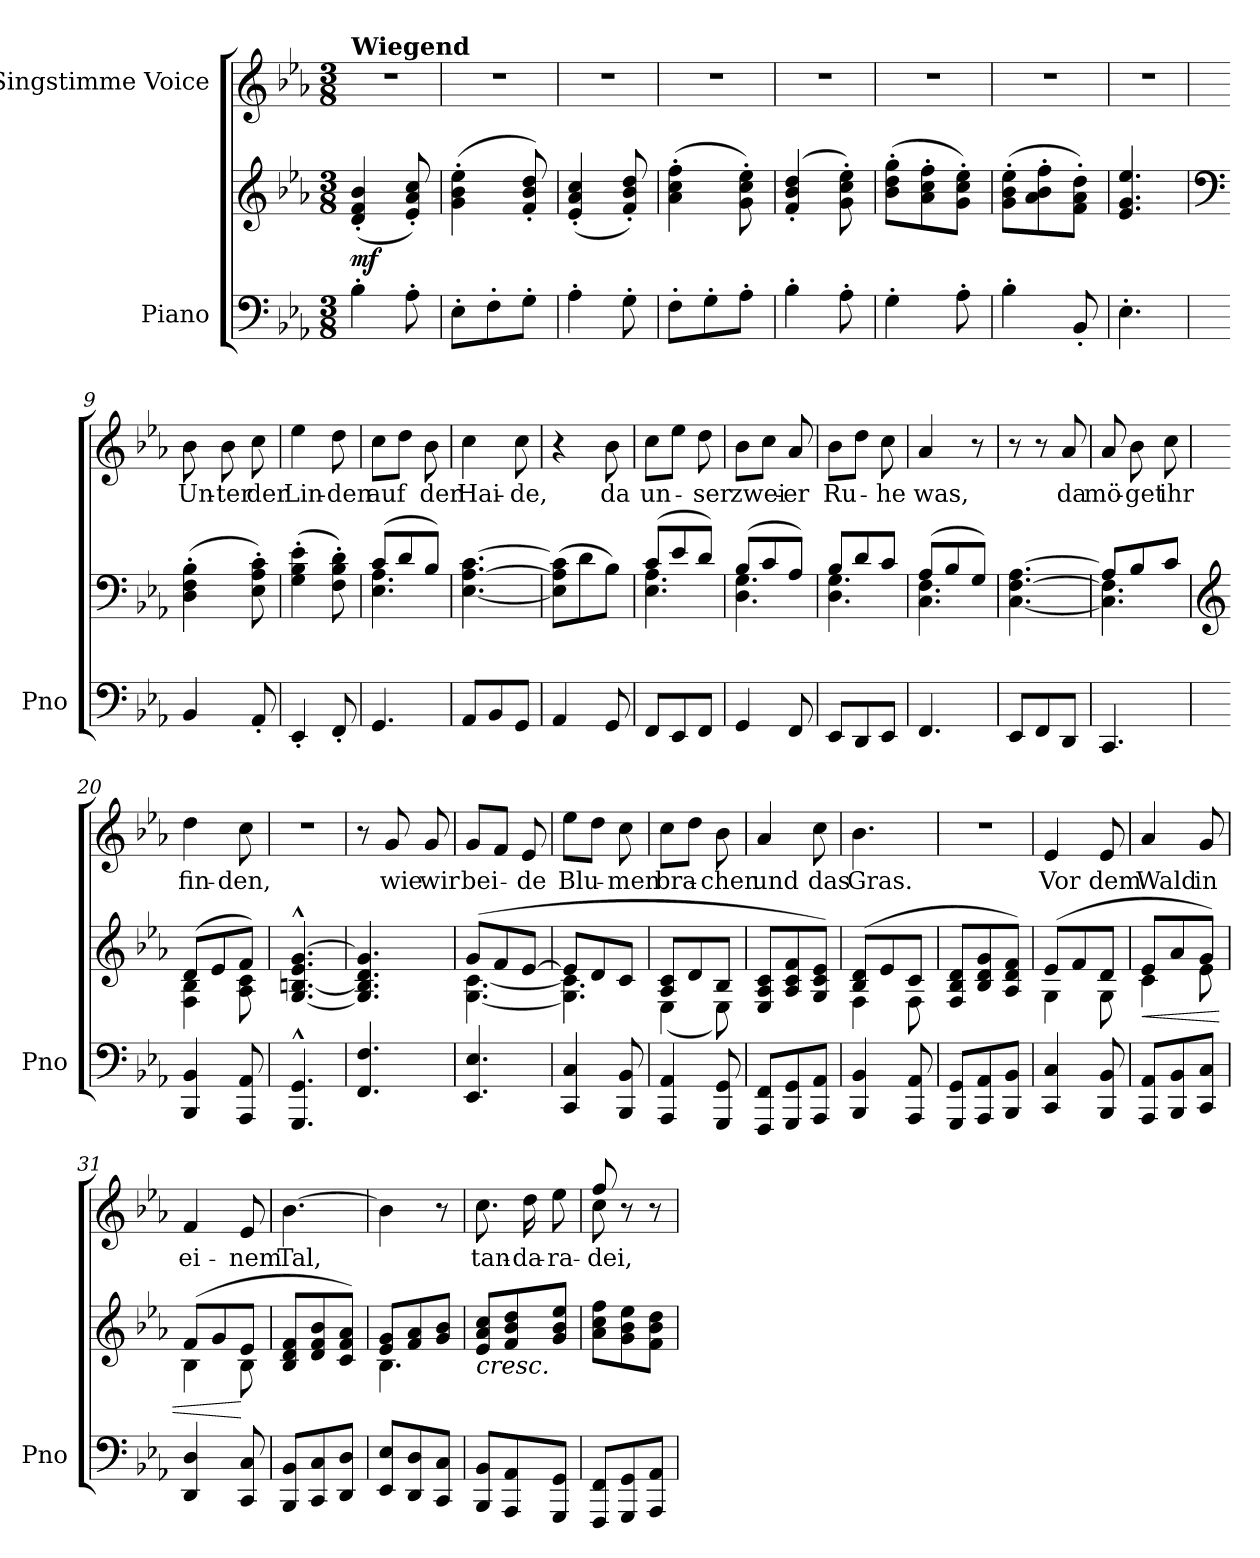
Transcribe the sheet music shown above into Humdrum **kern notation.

**kern	**kern	**dynam	**kern	**text
*part2	*part2	*part2	*part1	*part1
*staff3	*staff2	*staff2/3	*staff1	*staff1
*I"Piano	*	*	*I"Singstimme Voice	*
*I'Pno	*	*	*	*
*clefF4	*clefG2	*	*clefG2	*
*k[b-e-a-]	*k[b-e-a-]	*	*k[b-e-a-]	*
*M3/8	*M3/8	*	*M3/8	*
=1	=1	=1	=1	=1
!	!	!	!LO:TX:a:B:t=Wiegend	!
!	!	!LO:DY:b	!	!
4B-'\	(4d/' 4f/' 4b-/'	mf	4.r	.
8A-'\	8e-/' 8a-/' 8cc/')	.	.	.
=2	=2	=2	=2	=2
8E-'\L	(4g\' 4b-\' 4ee-\'	.	4.r	.
8F'\	.	.	.	.
8G'\J	8f/' 8b-/' 8dd/')	.	.	.
=3	=3	=3	=3	=3
4A-'\	(4e-/' 4a-/' 4cc/'	.	4.r	.
8G'\	8f/' 8b-/' 8dd/')	.	.	.
=4	=4	=4	=4	=4
8F'\L	(4a-\' 4cc\' 4ff\'	.	4.r	.
8G'\	.	.	.	.
8A-'\J	8g\' 8cc\' 8ee-\')	.	.	.
=5	=5	=5	=5	=5
4B-'\	(4f/' 4b-/' 4dd/'	.	4.r	.
8A-'\	8g\' 8cc\' 8ee-\')	.	.	.
=6	=6	=6	=6	=6
4G'\	(8b-\' 8dd\' 8gg\'L	.	4.r	.
.	8a-\' 8cc\' 8ff\'	.	.	.
8A-'\	8g\' 8cc\' 8ee-\'J)	.	.	.
=7	=7	=7	=7	=7
4B-'\	(8g\' 8b-\' 8ee-\'L	.	4.r	.
.	8a-\' 8b-\' 8ff\'	.	.	.
8BB-'/	8f\' 8a-\' 8dd\'J)	.	.	.
=8	=8	=8	=8	=8
4.E-'\	4.e-/ 4.g/ 4.ee-/	.	4.r	.
!!LO:LB:g=z
=9	=9	=9	=9	=9
*	*clefF4	*	*	*
!	!	!	!	!LO:LY:b
4BB-/	(4D\' 4F\' 4B-\'	.	8b-\	Un-
!	!	!	!	!LO:LY:b
.	.	.	8b-\	-ter
!	!	!	!	!LO:LY:b
8AA-'/	8E-\' 8A-\' 8c\')	.	8cc\	der
=10	=10	=10	=10	=10
!	!	!	!	!LO:LY:b
4EE-'/	(4G\' 4B-\' 4e-\'	.	4ee-\	Lin-
!	!	!	!	!LO:LY:b
8FF'/	8F\' 8B-\' 8d\')	.	8dd\	-den
=11	=11	=11	=11	=11
*	*^	*	*	*
!	!	!	!	!	!LO:LY:b
4.GG/	(8c/L	4.E-\ 4.A-\	.	8cc\L	auf
.	8d/	.	.	8dd\J	.
!	!	!	!	!	!LO:LY:b
.	8B-/J)	.	.	8b-\	der
*	*v	*v	*	*	*
=12	=12	=12	=12	=12
!	!	!	!	!LO:LY:b
8AA-/L	[4.E-\ [<4.A-\ [4.c\	.	4cc\	Hai-
8BB-/	.	.	.	.
!	!	!	!	!LO:LY:b
8GG/J	.	.	8cc\	-de,
=13	=13	=13	=13	=13
4AA-/	(8E-\] 8A-\] 8c\]L	.	4r	.
.	8d\	.	.	.
!	!	!	!	!LO:LY:b
8GG/	8B-\J)	.	8b-\	da
=14	=14	=14	=14	=14
*	*^	*	*	*
!	!	!	!	!	!LO:LY:b
8FF/L	(8c/L	4.E-\ 4.A-\	.	8cc\L	un-
8EE-/	8e-/	.	.	8ee-\J	.
!	!	!	!	!	!LO:LY:b
8FF/J	8d/J)	.	.	8dd\	-ser
=15	=15	=15	=15	=15	=15
!	!	!	!	!	!LO:LY:b
4GG/	(8B-/L	4.D\ 4.G\	.	8b-\L	zwei-
.	8c/	.	.	8cc\J	.
!	!	!	!	!	!LO:LY:b
8FF/	8A-/J)	.	.	8a-/	-er
!!LO:LB:g=z
=16	=16	=16	=16	=16	=16
!	!	!	!	!	!LO:LY:b
8EE-/L	8B-/L	4.D\ 4.G\	.	8b-\L	Ru-
8DD/	8d/	.	.	8dd\J	.
!	!	!	!	!	!LO:LY:b
8EE-/J	8c/J	.	.	8cc\	-he
=17	=17	=17	=17	=17	=17
!	!	!	!	!	!LO:LY:b
4.FF/	(8A-/L	4.C\ 4.F\	.	4a-/	was,
.	8B-/	.	.	.	.
.	8G/J)	.	.	8r	.
*	*v	*v	*	*	*
=18	=18	=18	=18	=18
8EE-/L	[4.C\ [4.F\ [>4.A-\	.	8r	.
8FF/	.	.	8r	.
!	!	!	!	!LO:LY:b
8DD/J	.	.	8a-/	da
=19	=19	=19	=19	=19
*	*^	*	*	*
!	!	!	!	!	!LO:LY:b
4.CC/	8A-/L]	4.C\] 4.F\]	.	8a-/	mö-
!	!	!	!	!	!LO:LY:b
.	8B-/	.	.	8b-\	-get
!	!	!	!	!	!LO:LY:b
.	8c/J	.	.	8cc\	ihr
=20	=20	=20	=20	=20	=20
*	*clefG2	*	*	*	*
!	!	!	!	!	!LO:LY:b
4BBB-/ 4BB-/	(8d/L	4F\ 4B-\	.	4dd\	fin-
.	8e-/	.	.	.	.
!	!	!	!	!	!LO:LY:b
8AAA-/ 8AA-/	8f/J)	8A-\ 8c\	.	8cc\	-den,
*	*v	*v	*	*	*
=21	=21	=21	=21	=21
4.GGG/^^ 4.GG/^^	[4.G/^^ [4.Bn/^^ 4.e-/^^ [4.g/^^	.	4.r	.
=22	=22	=22	=22	=22
4.FF/ 4.F/	4.G/] 4.B/] 4.d/ 4.g/]	.	8r	.
!	!	!	!	!LO:LY:b
.	.	.	8g/	wie
!	!	!	!	!LO:LY:b
.	.	.	8g/	wir
!!LO:LB:g=z
=23	=23	=23	=23	=23
*	*^	*	*	*
!	!	!	!	!	!LO:LY:b
4.EE-/ 4.E-/	(8g/L	[4.G\ [4.c\	.	8g/L	bei-
.	8f/	.	.	8f/J	.
!	!	!	!	!	!LO:LY:b
.	[8e-/J	.	.	8e-/	-de
=24	=24	=24	=24	=24	=24
!	!	!	!	!	!LO:LY:b
4CC/ 4C/	8e-/L]	4.G\] 4.c\]	.	8ee-\L	Blu-
.	8d/	.	.	8dd\J	.
!	!	!	!	!	!LO:LY:b
8BBB-/ 8BB-/	8c/J	.	.	8cc\	-men
=25	=25	=25	=25	=25	=25
!	!	!	!	!	!LO:LY:b
4AAA-/ 4AA-/	8A-/ 8c/L	(4E-\	.	8cc\L	bra-
.	8d/	.	.	8dd\J	.
!	!	!	!	!	!LO:LY:b
8GGG/ 8GG/	8B-/J	8E-\)	.	8b-\	-chen
=26	=26	=26	=26	=26	=26
!	!	!	!	!	!LO:LY:b
*	*v	*v	*	*	*
8FFF/ 8FF/L	8E-/ 8A-/ 8c/L	.	4a-/	und
8GGG/ 8GG/	8A-/ 8c/ 8f/	.	.	.
!	!	!	!	!LO:LY:b
8AAA-/ 8AA-/J	8G/ 8c/ 8e-/J)	.	8cc\	das
=27	=27	=27	=27	=27
*	*^	*	*	*
!	!	!	!	!	!LO:LY:b
4BBB-/ 4BB-/	(8B-/ 8d/L	4F\	.	4.b-\	Gras.
.	8e-/	.	.	.	.
8AAA-/ 8AA-/	8c/J	8F\	.	.	.
*	*v	*v	*	*	*
=28	=28	=28	=28	=28
8GGG/ 8GG/L	8F/ 8B-/ 8d/L	.	4.r	.
8AAA-/ 8AA-/	8B-/ 8d/ 8g/	.	.	.
8BBB-/ 8BB-/J	8A-/ 8d/ 8f/J)	.	.	.
=29	=29	=29	=29	=29
*	*^	*	*	*
!	!	!	!	!	!LO:LY:b
4CC/ 4C/	(>8e-/L	4G\	.	4e-/	Vor
.	8f/	.	.	.	.
!	!	!	!	!	!LO:LY:b
8BBB-/ 8BB-/	8d/J	8G\	.	8e-/	dem
!!LO:PB:g=z
=30	=30	=30	=30	=30	=30
!	!	!	!LO:HP:b	!	!LO:LY:b
8AAA-/ 8AA-/L	8e-/L	4c\	<	4a-/	Wald
8BBB-/ 8BB-/	8a-/	.	.	.	.
!	!	!	!	!	!LO:LY:b
8CC/ 8C/J	8g/J)	8e-\	.	8g/	in
=31	=31	=31	=31	=31	=31
!	!	!	!	!	!LO:LY:b
4DD/ 4D/	(8f/L	4B-\	.	4f/	ei-
.	8g/	.	.	.	.
!	!	!	!	!	!LO:LY:b
8CC/ 8C/	8e-/J	8B-\	[	8e-/	-nem
=32	=32	=32	=32	=32	=32
!	!	!	!	!	!LO:LY:b
*	*v	*v	*	*	*
8BBB-/ 8BB-/L	8B-/ 8d/ 8f/L	.	[4.b-\	Tal,
8CC/ 8C/	8d/ 8f/ 8b-/	.	.	.
8DD/ 8D/J	8c/ 8f/ 8a-/J)	.	.	.
=33	=33	=33	=33	=33
*	*^	*	*	*
8EE-/ 8E-/L	8e-/ 8g/L	4.B-\	.	4b-\]	.
8DD/ 8D/	8f/ 8a-/	.	.	.	.
8CC/ 8C/J	8g/ 8b-/J	.	.	8r	.
*	*v	*v	*	*	*
=34	=34	=34	=34	=34
!	!LO:TX:b:i:t=cresc.	!	!	!
!	!	!	!	!LO:LY:b
8BBB-/ 8BB-/L	8e-/ 8a-/ 8cc/L	.	8.cc\	tan-
8AAA-/ 8AA-/	8f/ 8b-/ 8dd/	.	.	.
!	!	!	!	!LO:LY:b
.	.	.	16dd\	-da-
!	!	!	!	!LO:LY:b
8GGG/ 8GG/J	8g/ 8b-/ 8ee-/J	.	8ee-\	-ra-
=35	=35	=35	=35	=35
!	!	!	!	!LO:LY:b
*	*	*	*^	*
8FFF/ 8FF/L	8a-\ 8cc\ 8ff\L	.	8ff/	8cc\	-dei,
8GGG/ 8GG/	8g\ 8b-\ 8ee-\	.	8r	4ryy	.
8AAA-/ 8AA-/J	8f\ 8b-\ 8dd\J	.	8r	.	.
*	*	*	*v	*v	*
=	=	=	=	=
*-	*-	*-	*-	*-
